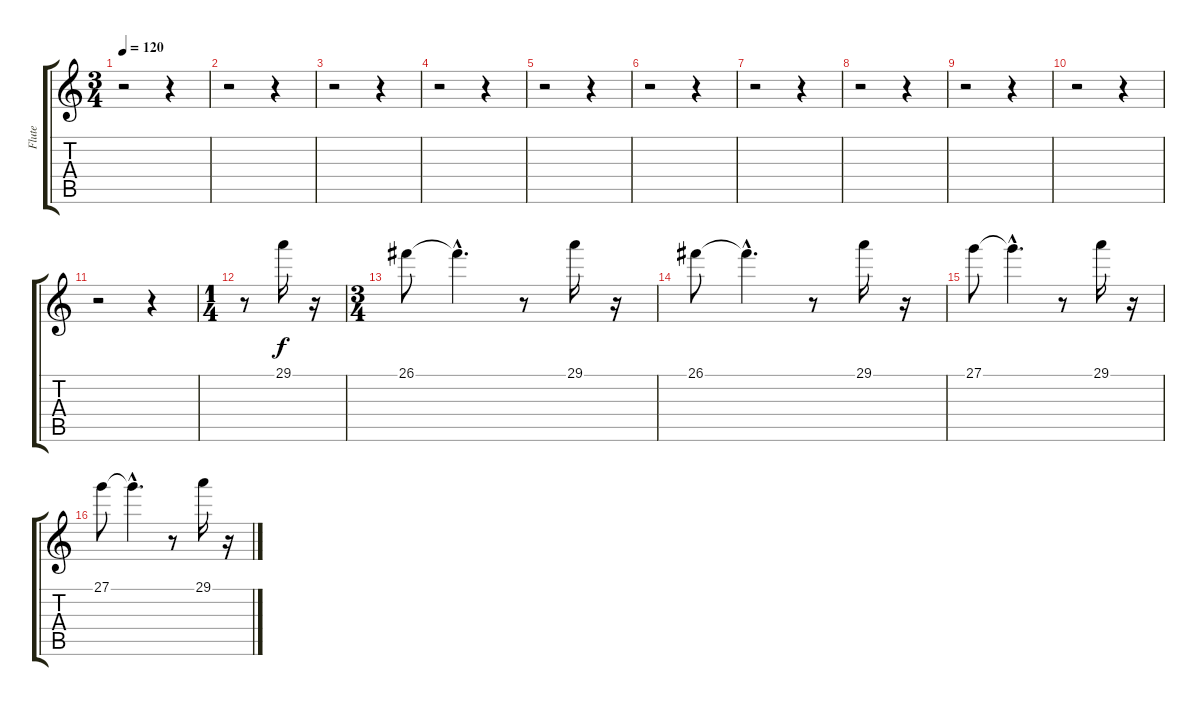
\track ("Flute" "Flute") {instrument flute}
\staff {score tabs}
\tuning (E4 B3 G3 D3 A2 E2) {hide}
\ts (3 4)
\tempo 120
\clef g2
\ks c
r.2{dy f} r.4 |
r.2 r.4 |
r.2 r.4 |
r.2 r.4 |
r.2 r.4 |
r.2 r.4 |
r.2 r.4 |
r.2 r.4 |
r.2 r.4 |
r.2 r.4 |
r.2 r.4 |
\ts (1 4)
r.8 29.1.16 r.16 |
\ts (3 4)
26.1.8 26.1{hac t}.4{d} r.8 29.1.16 r.16 |
26.1.8 26.1{hac t}.4{d} r.8 29.1.16 r.16 |
27.1.8 27.1{hac t}.4{d} r.8 29.1.16 r.16 |
27.1.8 27.1{hac t}.4{d} r.8 29.1.16 r.16
